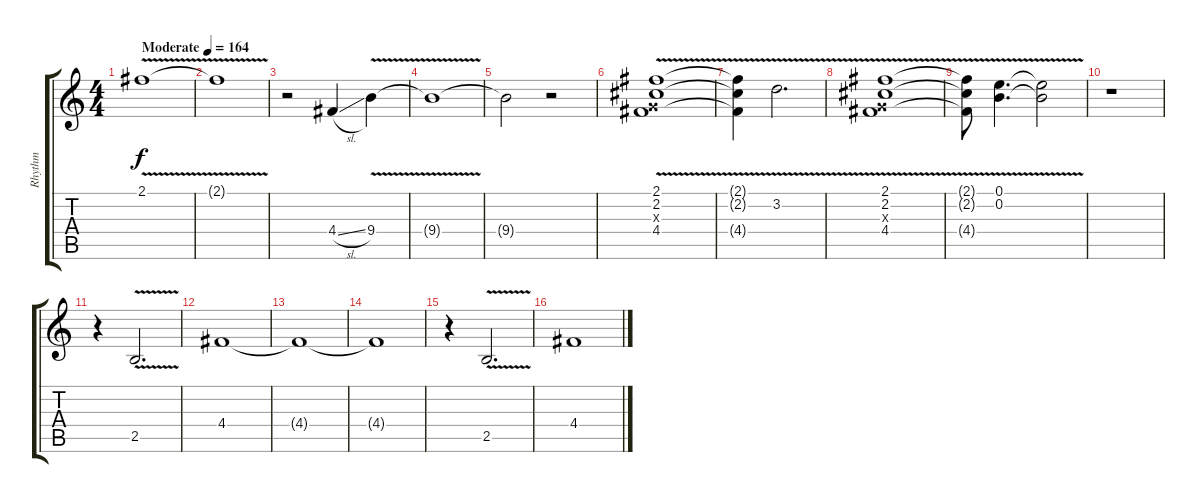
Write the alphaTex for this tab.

\track ("Rhythm" "Rhythm") {instrument electricguitarclean}
\staff {score tabs}
\tuning (E4 B3 G3 D3 A2 E2) {hide}
\ts (4 4)
\tempo (164 "Moderate")
\clef g2
\ks c
2.1{v}.1{dy f instrument electricguitarclean} |
2.1{t}.1 |
r.2 4.4{sl}.4 9.4{v}.4 |
9.4{t}.1 |
9.4{t}.2 r.2 |
(2.1{v} 2.2{v} 0.3{x} 4.4{v}).1 |
(2.1{t} 2.2{t} 4.4{t}).4 3.2{v}.2{d} |
(2.1{v} 2.2{v} 0.3{x} 4.4{v}).1 |
(2.1{t} 2.2{t} 4.4{t}).8 (0.1{v} 0.2{v}).4{d} (0.1{t} 0.2{t}).2 |
r.1 |
r.4 2.5{v}.2{d} |
4.4.1 |
4.4{t}.1 |
4.4{t}.1 |
r.4 2.5{v}.2{d} |
4.4.1
